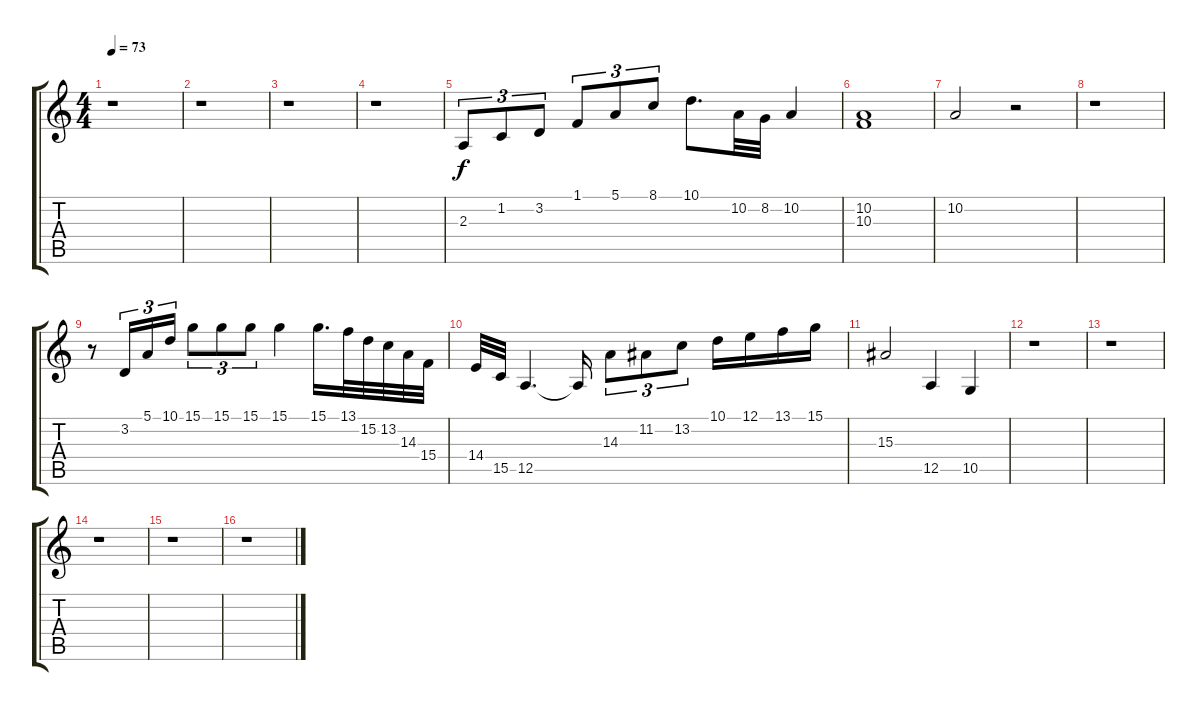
\track "" {instrument lead1square}
\staff {score tabs}
\tuning (E4 B3 G3 D3 A2 E2) {hide}
\ts (4 4)
\tempo 73
\clef g2
\ks c
r.1{dy f} |
r.1 |
r.1 |
r.1 |
2.3.8{tu (3 2)} 1.2.8{tu (3 2)} 3.2.8{tu (3 2)} 1.1.8{tu (3 2)} 5.1.8{tu (3 2)} 8.1.8{tu (3 2)} 10.1.8{d} 10.2.32 8.2.32 10.2.4 |
(10.2 10.3).1 |
10.2.2 r.2 |
r.1 |
r.8 3.2.16{tu (3 2)} 5.1.16{tu (3 2)} 10.1.16{tu (3 2)} 15.1.8{tu (3 2)} 15.1.8{tu (3 2)} 15.1.8{tu (3 2)} 15.1.4 15.1.16{d} 13.1.32 15.2.32 13.2.32 14.3.32 15.4.32 |
14.4.32 15.5.32 12.5.4{d} 12.5{t}.16 14.3.8{tu (3 2)} 11.2.8{tu (3 2)} 13.2.8{tu (3 2)} 10.1.16 12.1.16 13.1.16 15.1.16 |
15.3.2 12.5.4 10.5.4 |
r.1 |
r.1 |
r.1 |
r.1 |
r.1
